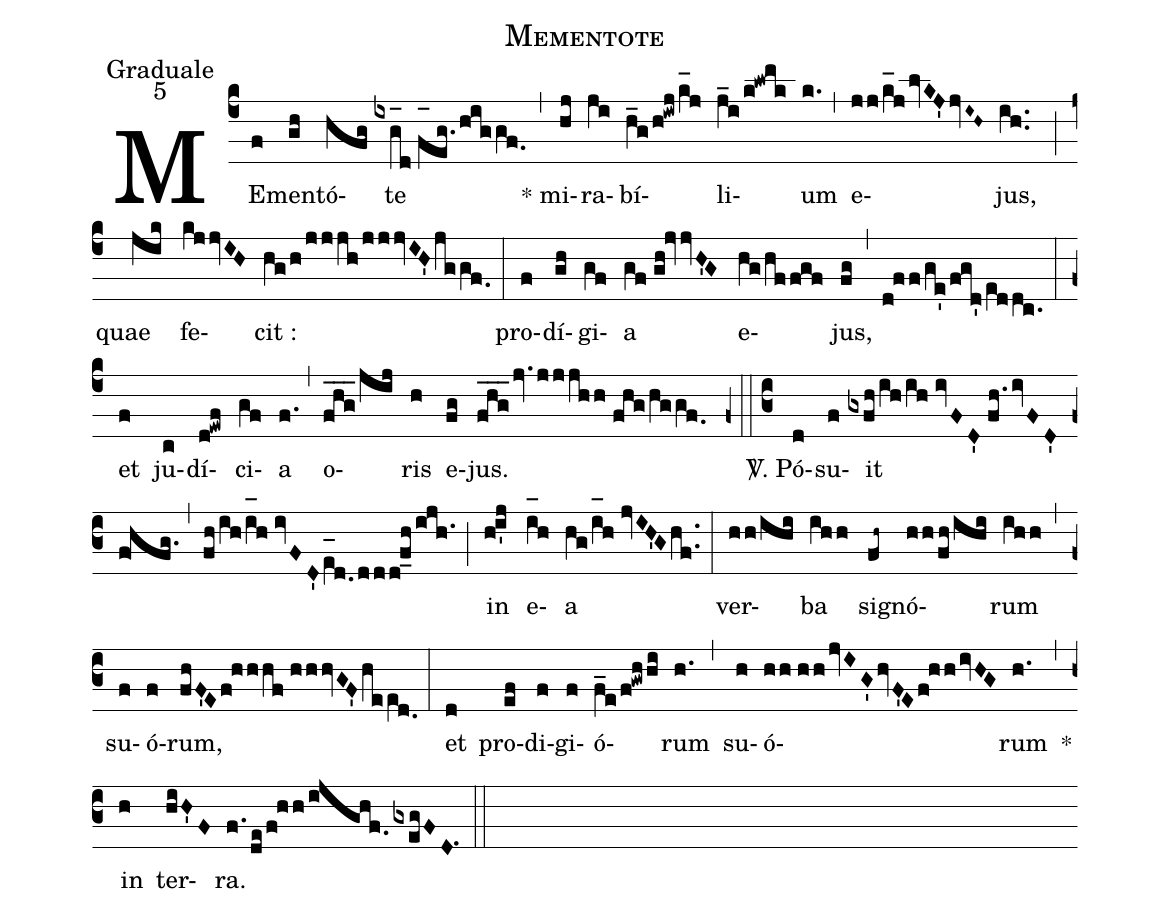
name:Mementote;
office-part:Graduale;
mode:5;
%%
(c4) ME(f)men(gh)tó(hfg)te(ix[oh:h{]g_d//f_eg.[oh}]higgf.0) (,) * mi(hj)ra(ji)bí(h_g/h!iwj/k_[hl:1]j)li(j_i/k!lwmk)um(k.) (,) e(jj/k_[hl:1]jlvKJ'jvI~H~)jus,(ih..) (;) quae(jik) fe(kjjvIH)cit :(hg/h/jjjh/jjjvIH'jggf.0) (:) pro(f)dí(gh)gi(gf)a(gf//gh!jvvH'G) e(hg/hffgf)jus,(fg) (,) (d!ff/ge'/fgd'/e[ll:1]ddc.) (:) et(f) ju(c)dí(d!ewf)ci(gf)a(f.) (,) o(fhg___/jij)ris(h) e(fg)jus.(fhg___jv.jjjhh//fhg/hggf.0) (z0::c3) <sp>V/</sp>. Pó(d)su(f)it(gxfh/ih/ih//ivFD'//fh.ivFD'//f!hfg.) (,) (fh/ih/i_[oh:h]h//ivFD'e_[oh:h][ll:1]d.0ddd!f_h/ijh.1) (;) in(hi'j) e(i_[oh:h]h)a(hg/i_[oh:h]h//jvIH'Ghf..) (:) ver(hh/ihi)ba(ihh) si(fh~)gnó(hh/fh/ihi)rum(ihh) (,) su(f)ó(f)rum,(fhF'Ef!hhhf//hhhvGF'hee[ll:1]d.0) (:) et(d) pro(ef)di(f)gi(f)ó(f_e/f!gwhhi)rum(h.) (,) su(h)ó(hh//hhjvIG'hvF'Ef!hhivHG)rum(h.) *(,) in(h) ter(hiH'F)ra.(f./de/f!hh/ijghf.0gxegFD.1) (::)
